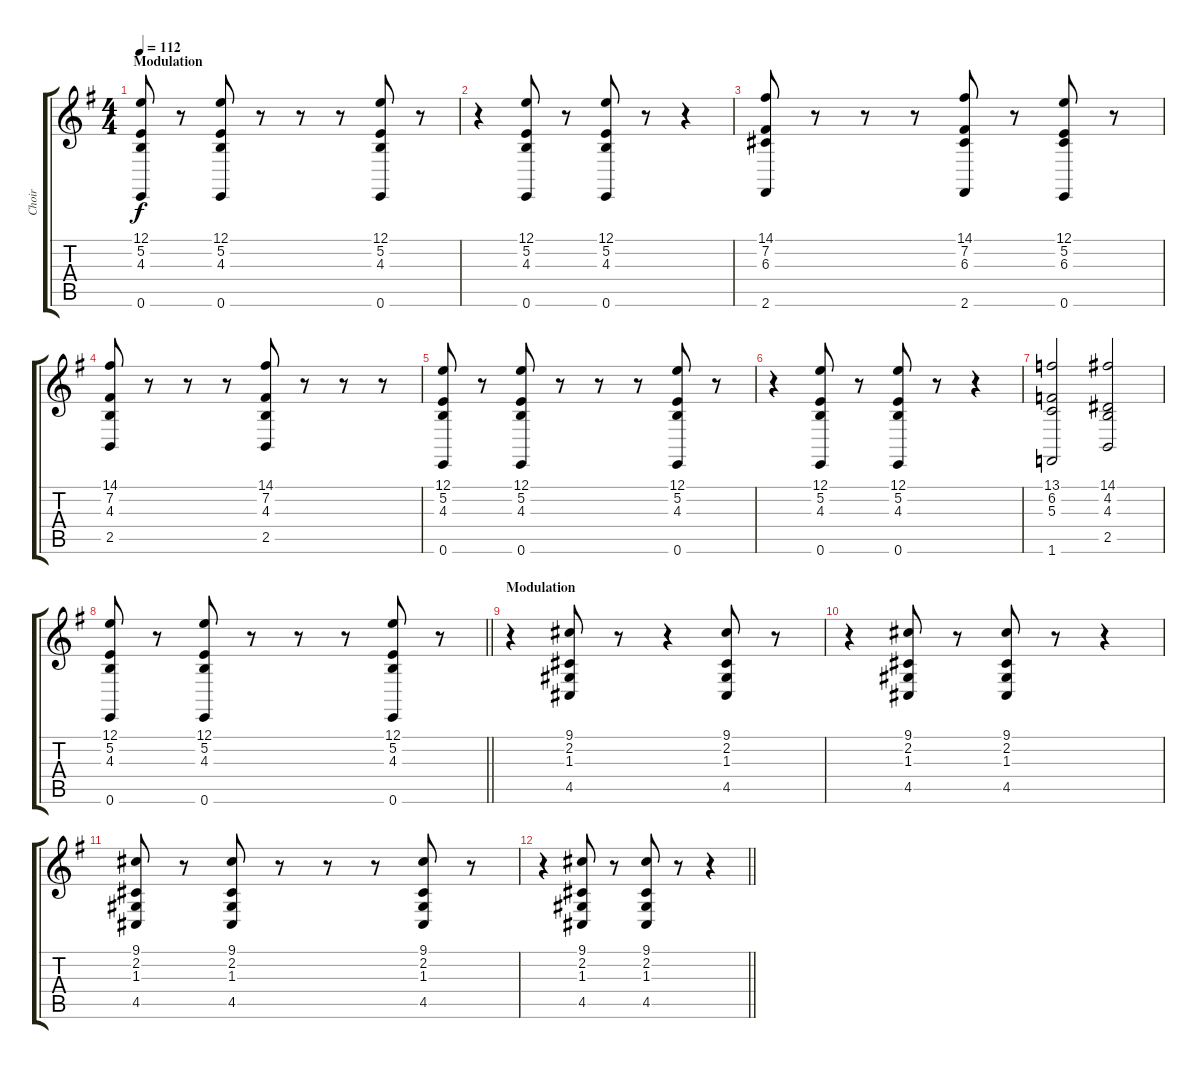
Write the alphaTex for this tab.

\track ("Choir" "Choir") {instrument pad4choir}
\staff {score tabs}
\tuning (E4 B3 G3 D3 A2 E2) {hide}
\ts (4 4)
\section ("" "Modulation")
\tempo 112
\clef g2
\ks eminor
(12.1 5.2 4.3 0.6).8{dy f} r.8 (12.1 5.2 4.3 0.6).8 r.8 r.8 r.8 (12.1 5.2 4.3 0.6).8 r.8 |
r.4 (12.1 5.2 4.3 0.6).8 r.8 (12.1 5.2 4.3 0.6).8 r.8 r.4 |
(14.1 7.2 6.3 2.6).8 r.8 r.8 r.8 (14.1 7.2 6.3 2.6).8 r.8 (12.1 5.2 6.3 0.6).8 r.8 |
(14.1 7.2 4.3 2.5).8 r.8 r.8 r.8 (14.1 7.2 4.3 2.5).8 r.8 r.8 r.8 |
(12.1 5.2 4.3 0.6).8 r.8 (12.1 5.2 4.3 0.6).8 r.8 r.8 r.8 (12.1 5.2 4.3 0.6).8 r.8 |
r.4 (12.1 5.2 4.3 0.6).8 r.8 (12.1 5.2 4.3 0.6).8 r.8 r.4 |
(13.1 6.2 5.3 1.6).2 (14.1 4.2 4.3 2.5).2 |
\barLineRight lightlight
(12.1 5.2 4.3 0.6).8 r.8 (12.1 5.2 4.3 0.6).8 r.8 r.8 r.8 (12.1 5.2 4.3 0.6).8 r.8 |
\section ("" "Modulation")
r.4 (9.1 2.2 1.3 4.5).8 r.8 r.4 (9.1 2.2 1.3 4.5).8 r.8 |
r.4 (9.1 2.2 1.3 4.5).8 r.8 (9.1 2.2 1.3 4.5).8 r.8 r.4 |
(9.1 2.2 1.3 4.5).8 r.8 (9.1 2.2 1.3 4.5).8 r.8 r.8 r.8 (9.1 2.2 1.3 4.5).8 r.8 |
\barLineRight lightlight
r.4 (9.1 2.2 1.3 4.5).8 r.8 (9.1 2.2 1.3 4.5).8 r.8 r.4
